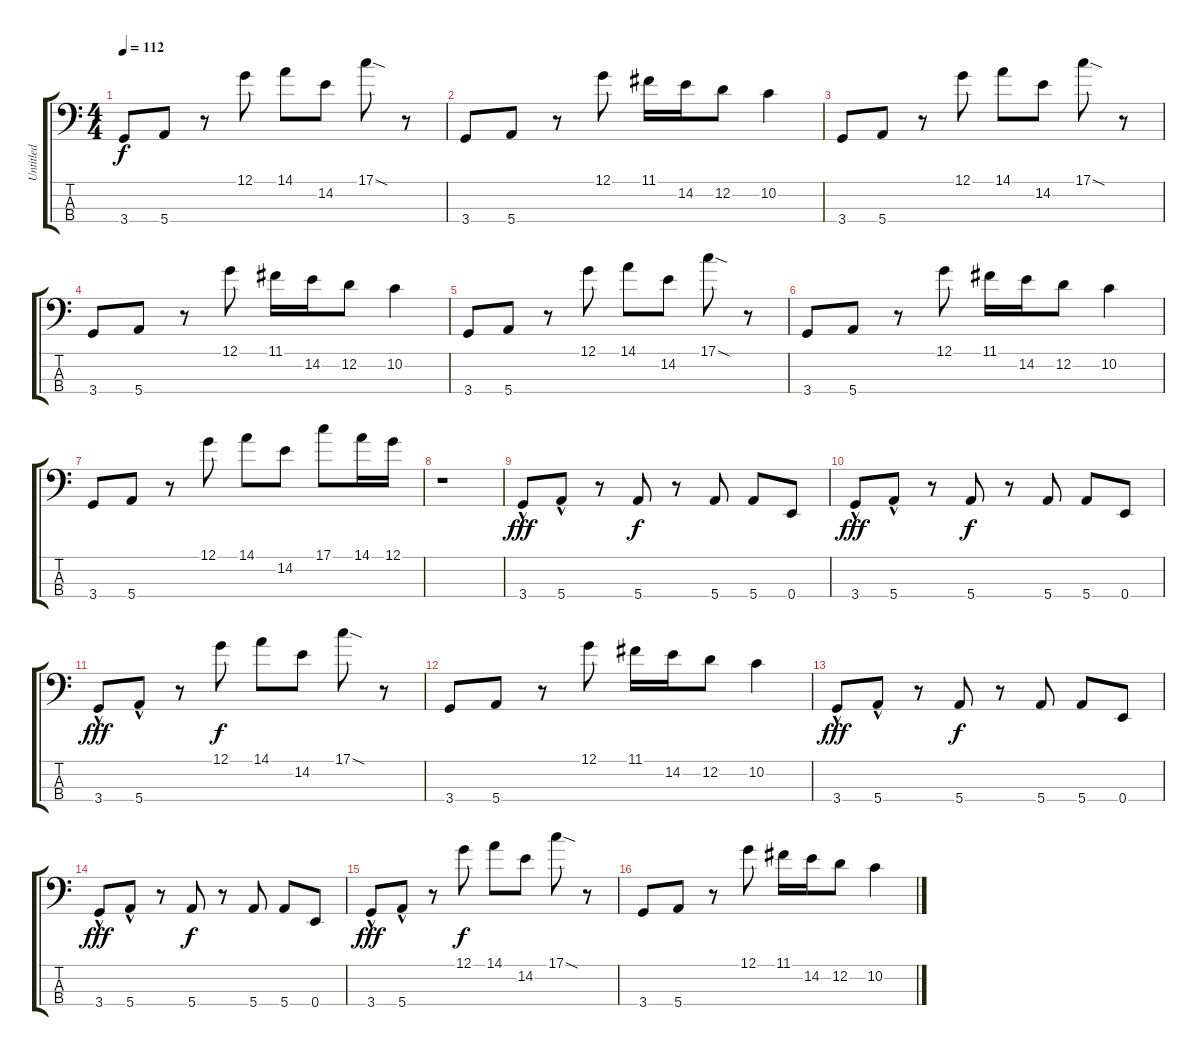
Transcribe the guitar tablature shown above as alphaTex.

\track ("Untitled" "Untitled") {instrument electricbassfinger}
\staff {score tabs}
\tuning (G2 D2 A1 E1) {hide}
\ts (4 4)
\tempo 112
\clef f4
\ks c
3.4.8{dy f instrument electricbassfinger} 5.4.8 r.8 12.1.8 14.1.8 14.2.8 17.1{sod}.8 r.8 |
3.4.8 5.4.8 r.8 12.1.8 11.1.16 14.2.16 12.2.8 10.2.4 |
3.4.8 5.4.8 r.8 12.1.8 14.1.8 14.2.8 17.1{sod}.8 r.8 |
3.4.8 5.4.8 r.8 12.1.8 11.1.16 14.2.16 12.2.8 10.2.4 |
3.4.8 5.4.8 r.8 12.1.8 14.1.8 14.2.8 17.1{sod}.8 r.8 |
3.4.8 5.4.8 r.8 12.1.8 11.1.16 14.2.16 12.2.8 10.2.4 |
3.4.8 5.4.8 r.8 12.1.8 14.1.8 14.2.8 17.1.8 14.1.16 12.1.16 |
r.1 |
3.4{hac}.8{dy fff} 5.4{hac}.8 r.8 5.4.8{dy f} r.8 5.4.8 5.4.8 0.4.8 |
3.4{hac}.8{dy fff} 5.4{hac}.8 r.8 5.4.8{dy f} r.8 5.4.8 5.4.8 0.4.8 |
3.4{hac}.8{dy fff} 5.4{hac}.8 r.8 12.1.8{dy f} 14.1.8 14.2.8 17.1{sod}.8 r.8 |
3.4.8 5.4.8 r.8 12.1.8 11.1.16 14.2.16 12.2.8 10.2.4 |
3.4{hac}.8{dy fff} 5.4{hac}.8 r.8 5.4.8{dy f} r.8 5.4.8 5.4.8 0.4.8 |
3.4{hac}.8{dy fff} 5.4{hac}.8 r.8 5.4.8{dy f} r.8 5.4.8 5.4.8 0.4.8 |
3.4{hac}.8{dy fff} 5.4{hac}.8 r.8 12.1.8{dy f} 14.1.8 14.2.8 17.1{sod}.8 r.8 |
3.4.8 5.4.8 r.8 12.1.8 11.1.16 14.2.16 12.2.8 10.2.4
